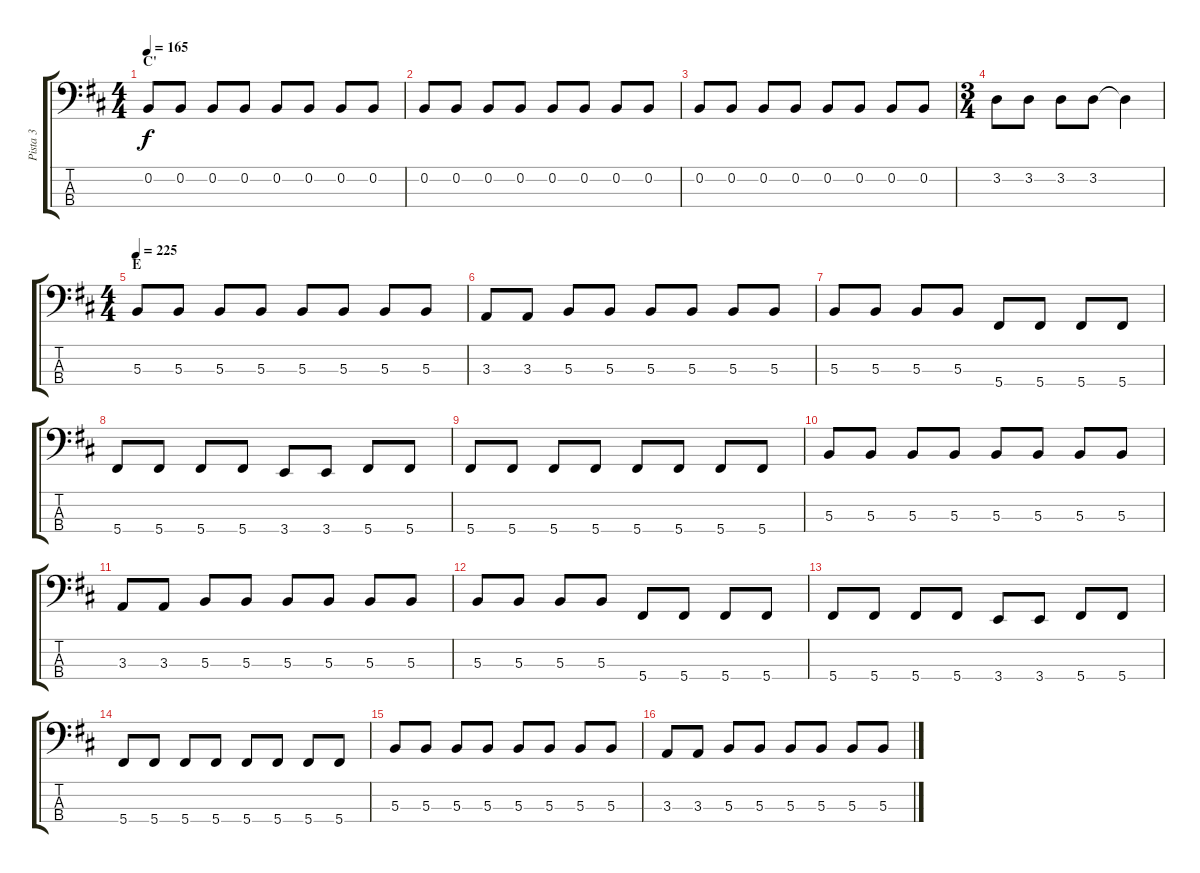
\track ("Pista 3" "Pista 3") {instrument electricbasspick}
\staff {score tabs}
\tuning (E2 B1 Gb1 Db1) {hide}
\ts (4 4)
\section ("" "C'")
\tempo 165
\clef f4
\ks d
0.2.8{dy f} 0.2.8 0.2.8 0.2.8 0.2.8 0.2.8 0.2.8 0.2.8 |
0.2.8 0.2.8 0.2.8 0.2.8 0.2.8 0.2.8 0.2.8 0.2.8 |
0.2.8 0.2.8 0.2.8 0.2.8 0.2.8 0.2.8 0.2.8 0.2.8 |
\ts (3 4)
3.2.8 3.2.8 3.2.8 3.2.8 3.2{t}.4 |
\ts (4 4)
\section ("" "E")
\tempo 225
5.3.8 5.3.8 5.3.8 5.3.8 5.3.8 5.3.8 5.3.8 5.3.8 |
3.3.8 3.3.8 5.3.8 5.3.8 5.3.8 5.3.8 5.3.8 5.3.8 |
5.3.8 5.3.8 5.3.8 5.3.8 5.4.8 5.4.8 5.4.8 5.4.8 |
5.4.8 5.4.8 5.4.8 5.4.8 3.4.8 3.4.8 5.4.8 5.4.8 |
5.4.8 5.4.8 5.4.8 5.4.8 5.4.8 5.4.8 5.4.8 5.4.8 |
5.3.8 5.3.8 5.3.8 5.3.8 5.3.8 5.3.8 5.3.8 5.3.8 |
3.3.8 3.3.8 5.3.8 5.3.8 5.3.8 5.3.8 5.3.8 5.3.8 |
5.3.8 5.3.8 5.3.8 5.3.8 5.4.8 5.4.8 5.4.8 5.4.8 |
5.4.8 5.4.8 5.4.8 5.4.8 3.4.8 3.4.8 5.4.8 5.4.8 |
5.4.8 5.4.8 5.4.8 5.4.8 5.4.8 5.4.8 5.4.8 5.4.8 |
5.3.8 5.3.8 5.3.8 5.3.8 5.3.8 5.3.8 5.3.8 5.3.8 |
3.3.8 3.3.8 5.3.8 5.3.8 5.3.8 5.3.8 5.3.8 5.3.8
